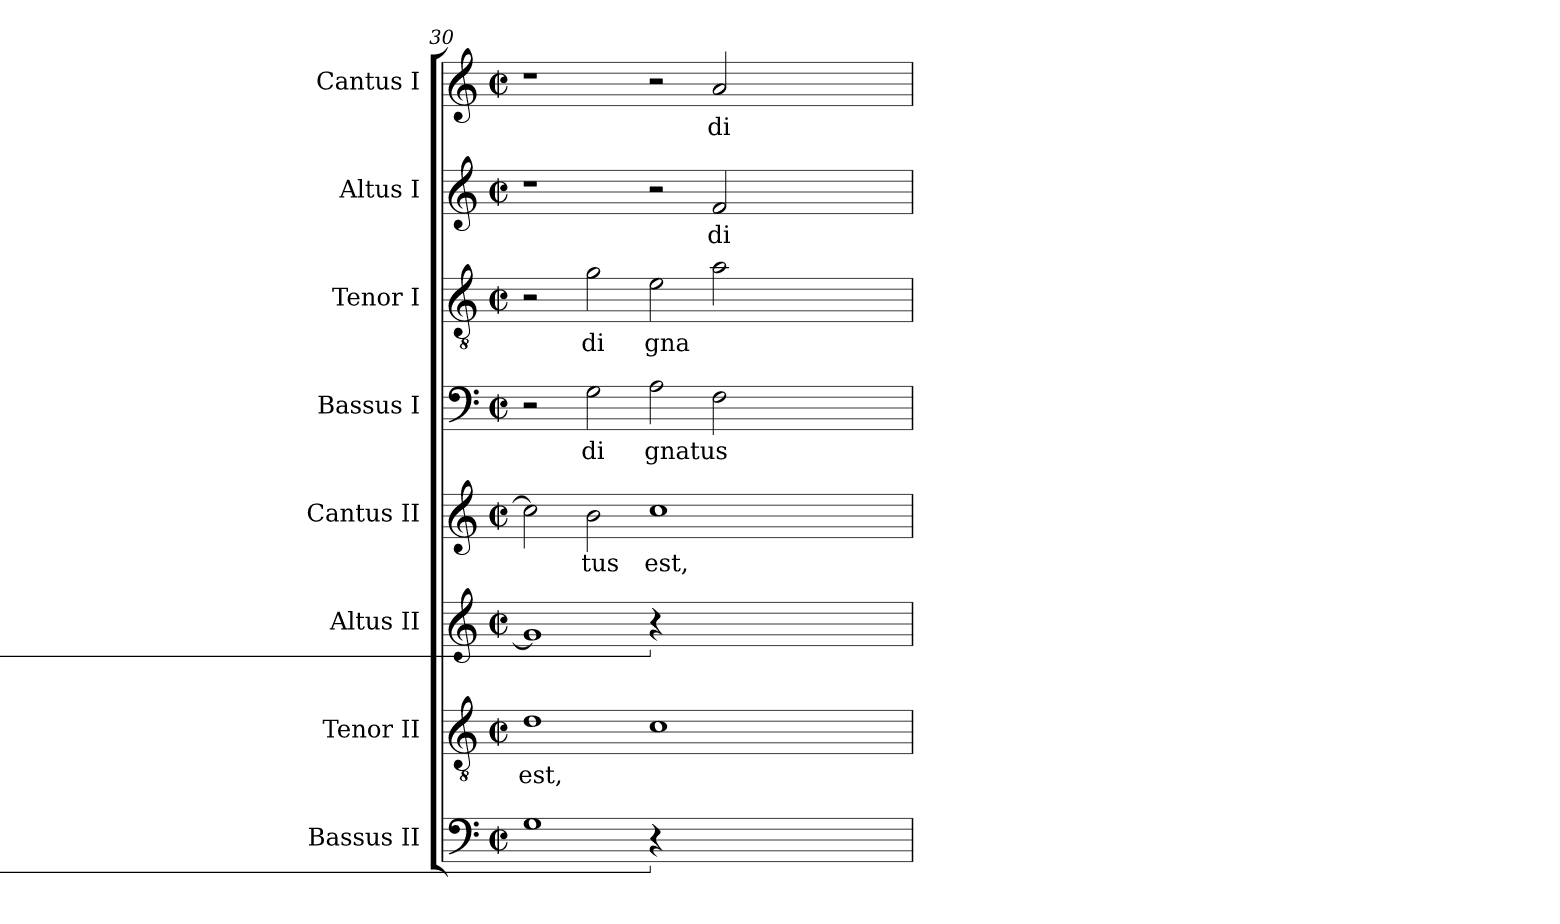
**kern	**kern	**text	**kern	**kern	**text	**kern	**text	**kern	**text	**kern	**text	**kern	**text
*part8	*part7	*part7	*part6	*part5	*part5	*part4	*part4	*part3	*part3	*part2	*part2	*part1	*part1
*staff8	*staff7	*staff7	*staff6	*staff5	*staff5	*staff4	*staff4	*staff3	*staff3	*staff2	*staff2	*staff1	*staff1
*I"Bassus II	*I"Tenor II	*	*I"Altus II	*I"Cantus II	*	*I"Bassus I	*	*I"Tenor I	*	*I"Altus I	*	*I"Cantus I	*
*clefF4	*clefGv2	*	*clefG2	*clefG2	*	*clefF4	*	*clefGv2	*	*clefG2	*	*clefG2	*
*M2/2	*M2/2	*	*M2/2	*M2/2	*	*M2/2	*	*M2/2	*	*M2/2	*	*M2/2	*
*met(c|)	*met(c|)	*	*met(c|)	*met(c|)	*	*met(c|)	*	*met(c|)	*	*met(c|)	*	*met(c|)	*
=30	=30	=30	=30	=30	=30	=30	=30	=30	=30	=30	=30	=30	=30
!	!	!LO:LY:b:cj	!	!	!	!	!	!	!	!	!	!	!
1G	1d	est,	1g]	2cc\]	.	2r	.	2r	.	1r	.	1r	.
!	!	!	!	!	!LO:LY:b:cj	!	!LO:LY:b:cj	!	!LO:LY:b:cj	!	!	!	!
.	.	.	.	2b\	-tus	2G\	di	2g\	di	.	.	.	.
!LO:N:vis=1	!	!	!LO:N:vis=1	!	!LO:LY:b:cj	!	!LO:LY:b:cj	!	!LO:LY:b	!	!	!	!
4%9r	1c	.	4%9r	1cc	est,	2A\	gnatus	2e\	gna	2r	.	2r	.
!	!	!	!	!	!	!	!	!	!	!	!LO:LY:b:cj	!	!LO:LY:b:cj
.	.	.	.	.	.	2F\	.	2a\	.	2f/	di-	2a/	di
.	1ryy	.	.	1ryy	.	1ryy	.	1ryy	.	1ryy	.	1ryy	.
.	4ryy	.	.	4ryy	.	4ryy	.	4ryy	.	4ryy	.	4ryy	.
=	=	=	=	=	=	=	=	=	=	=	=	=	=
*-	*-	*-	*-	*-	*-	*-	*-	*-	*-	*-	*-	*-	*-
